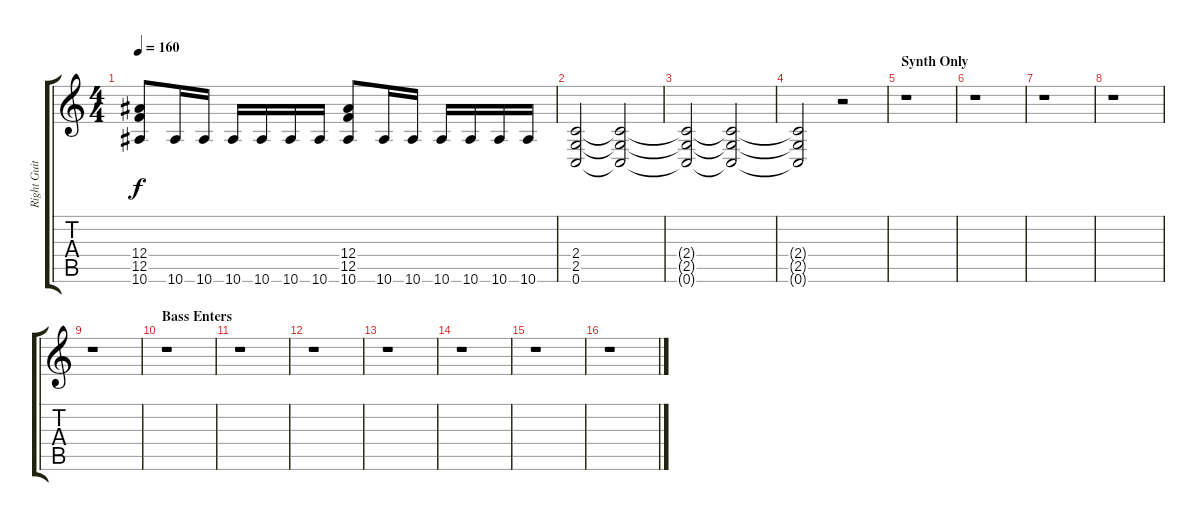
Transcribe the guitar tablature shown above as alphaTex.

\track ("Right Guitar" "Right Guit") {instrument distortionguitar}
\staff {score tabs}
\tuning (C4 G3 Eb3 Bb2 F2 C2) {hide}
\ts (4 4)
\tempo 160
\clef g2
\ks c
(12.4 12.5 10.6).8{dy f} 10.6.16 10.6.16 10.6.16 10.6.16 10.6.16 10.6.16 (12.4 12.5 10.6).8 10.6.16 10.6.16 10.6.16 10.6.16 10.6.16 10.6.16 |
(2.4 2.5 0.6).2 (2.4{t} 2.5{t} 0.6{t}).2 |
(2.4{t} 2.5{t} 0.6{t}).2 (2.4{t} 2.5{t} 0.6{t}).2 |
(2.4{t} 2.5{t} 0.6{t}).2 r.2 |
\section ("" "Synth Only")
r.1 |
r.1 |
r.1 |
r.1 |
r.1 |
\section ("" "Bass Enters")
r.1 |
r.1 |
r.1 |
r.1 |
r.1 |
r.1 |
r.1
